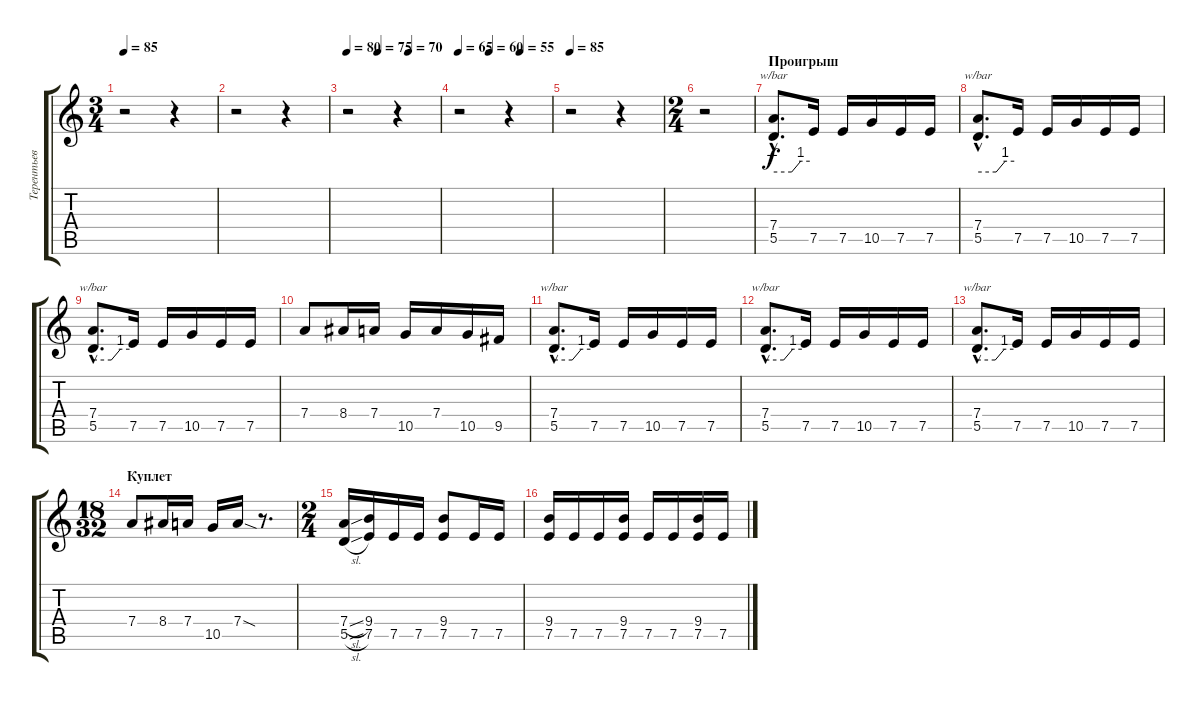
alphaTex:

\track ("Терентьев 1" "Терентьев ") {instrument distortionguitar}
\staff {score tabs}
\tuning (E4 B3 G3 D3 A2 E2) {hide}
\ts (3 4)
\tempo 85
\clef g2
\ks c
r.2{dy f} r.4 |
r.2 r.4 |
\tempo 80
\tempo (75 0.3333333333333333)
\tempo (70 0.6666666666666666)
r.2 r.4 |
\tempo 65
\tempo (60 0.3333333333333333)
\tempo (55 0.6666666666666666)
r.2 r.4 |
\tempo 85
r.2 r.4 |
\ts (2 4)
r.2 |
\section ("" "Проигрыш")
(7.4{hac} 5.5{hac}).8{d tbe (custom default 0 0 30 0 45 4 60 4)} 7.5.16 7.5.16 10.5.16 7.5.16 7.5.16 |
(7.4{hac} 5.5{hac}).8{d tbe (custom default 0 0 30 0 45 4 60 4)} 7.5.16 7.5.16 10.5.16 7.5.16 7.5.16 |
(7.4{hac} 5.5{hac}).8{d tbe (custom default 0 0 30 0 45 4 60 4)} 7.5.16 7.5.16 10.5.16 7.5.16 7.5.16 |
7.4.8 8.4.16 7.4.16 10.5.16 7.4.16 10.5.16 9.5.16 |
(7.4{hac} 5.5{hac}).8{d tbe (custom default 0 0 30 0 45 4 60 4)} 7.5.16 7.5.16 10.5.16 7.5.16 7.5.16 |
(7.4{hac} 5.5{hac}).8{d tbe (custom default 0 0 30 0 45 4 60 4)} 7.5.16 7.5.16 10.5.16 7.5.16 7.5.16 |
(7.4{hac} 5.5{hac}).8{d tbe (custom default 0 0 30 0 45 4 60 4)} 7.5.16 7.5.16 10.5.16 7.5.16 7.5.16 |
\ts (18 32)
\section ("" "Куплет")
7.4.8 8.4.16 7.4.16 10.5.16 7.4{sod}.16 r.8{d} |
\ts (2 4)
(7.4{sl} 5.5{sl}).16 (9.4 7.5).16 7.5.16 7.5.16 (9.4 7.5).8 7.5.16 7.5.16 |
(9.4 7.5).16 7.5.16 7.5.16 (9.4 7.5).16 7.5.16 7.5.16 (9.4 7.5).16 7.5.16
